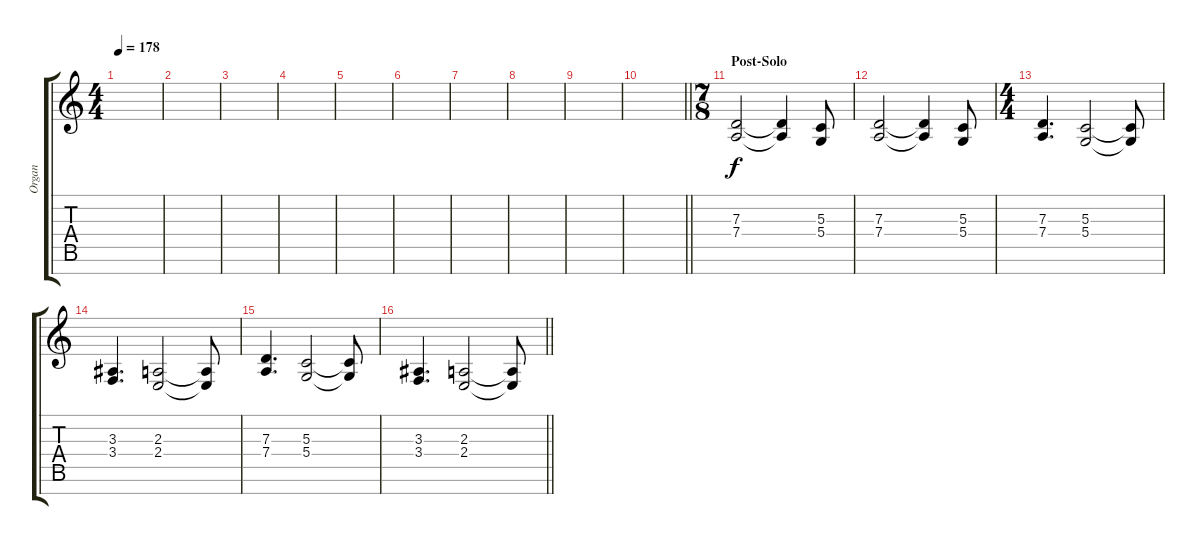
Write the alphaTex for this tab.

\track ("Organ" "Organ") {instrument drawbarorgan}
\staff {score tabs}
\tuning (E4 B3 G3 D3 A2 E2 B1) {hide}
\ts (4 4)
\tempo 178
\clef g2
\ks c
|
|
|
|
|
|
|
|
|
\barLineRight lightlight
|
\ts (7 8)
\section ("" "Post-Solo")
(7.3 7.4).2 (7.3{t} 7.4{t}).4 (5.3 5.4).8 |
(7.3 7.4).2 (7.3{t} 7.4{t}).4 (5.3 5.4).8 |
\ts (4 4)
(7.3 7.4).4{d} (5.3 5.4).2 (5.3{t} 5.4{t}).8 |
(3.3 3.4).4{d} (2.3 2.4).2 (2.3{t} 2.4{t}).8 |
(7.3 7.4).4{d} (5.3 5.4).2 (5.3{t} 5.4{t}).8 |
\barLineRight lightlight
(3.3 3.4).4{d} (2.3 2.4).2 (2.3{t} 2.4{t}).8
